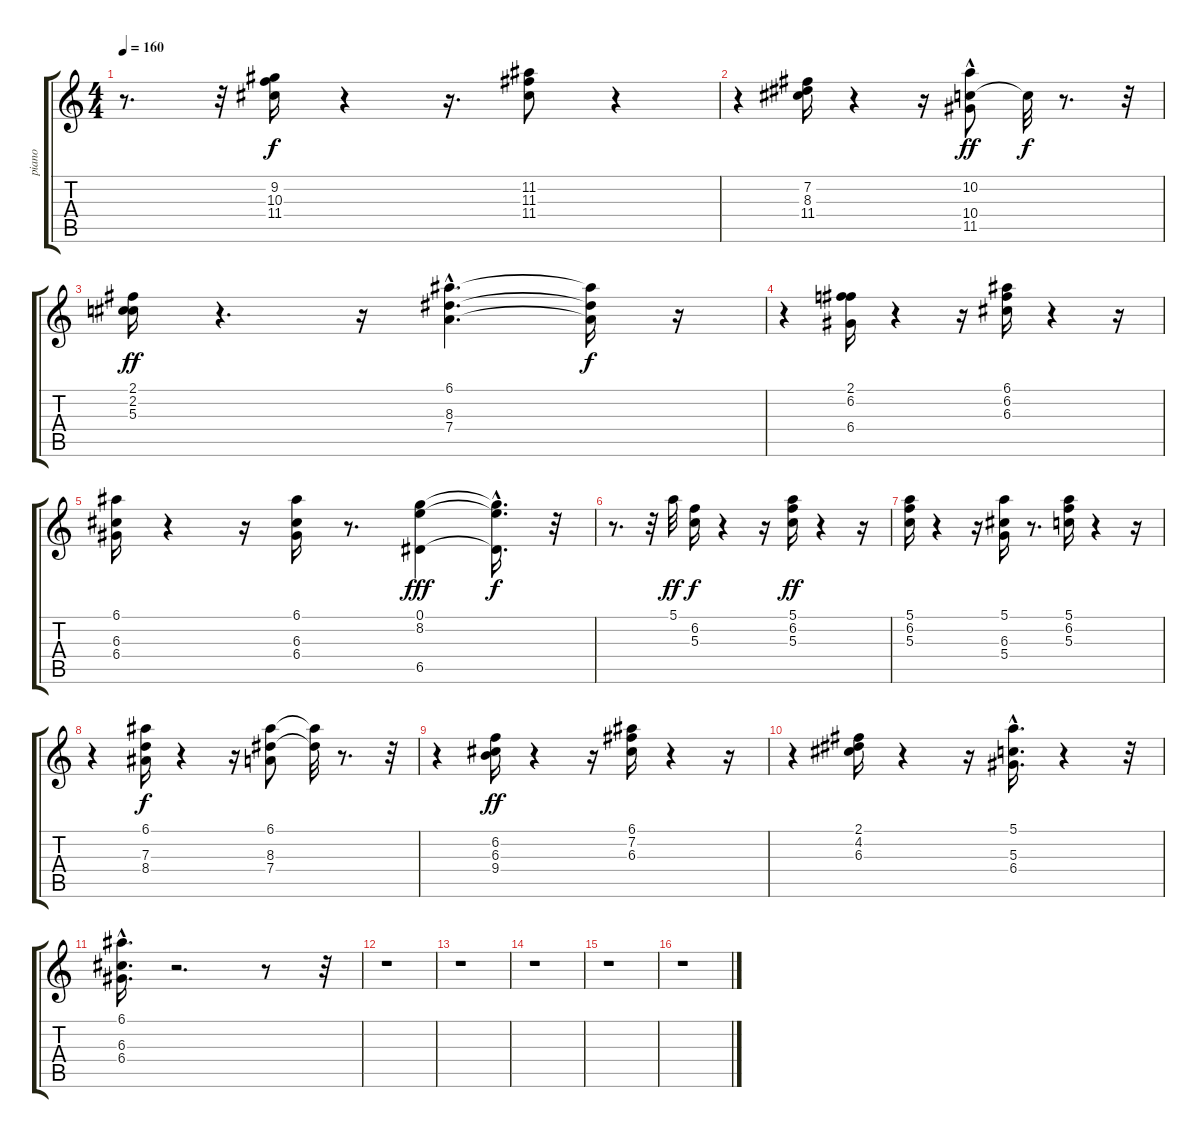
\track ("piano" "piano") {instrument acousticguitarnylon}
\staff {score tabs}
\tuning (E4 B3 G3 D3 A2 E2) {hide}
\ts (4 4)
\tempo 160
\clef g2
\ks c
r.8{d dy f} r.32 (9.2 10.3 11.4).16 r.4 r.16{d} (11.2 11.3 11.4).8 r.4 |
r.4 (7.2 8.3 11.4).16 r.4 r.16 (10.2 10.4 11.5{hac}).8{dy ff} 10.4{t}.32{dy f} r.8{d} r.32 |
(2.1 2.2 5.3).16{dy ff} r.4{d} r.16 (6.1{hac} 8.3{hac} 7.4{hac}).4{d} (6.1{t} 8.3{t} 7.4{t}).16{dy f} r.16 |
r.4 (2.1 6.2 6.4).16 r.4 r.16 (6.1 6.2 6.3).16 r.4 r.16 |
(6.1 6.3 6.4).16 r.4 r.16 (6.1 6.3 6.4).16 r.8{d} (0.1 8.2 6.5).4{dy fff} (0.1{hac t} 8.2{hac t} 6.5{hac t}).16{d dy f} r.32 |
r.8{d} r.32 5.1.32{dy ff} (6.2 5.3).16{dy f} r.4 r.16 (5.1 6.2 5.3).16{dy ff} r.4 r.16 |
(5.1 6.2 5.3).16 r.4 r.16 (5.1 6.3 5.4).16 r.8{d} (5.1 6.2 5.3).16 r.4 r.16 |
r.4 (6.1 7.3 8.4).16{dy f} r.4 r.16 (6.1 8.3 7.4).8 (6.1{t} 8.3{t}).32 r.8{d} r.32 |
r.4 (6.2 6.3 9.4).16{dy ff} r.4 r.16 (6.1 7.2 6.3).16 r.4 r.16 |
r.4 (2.1 4.2 6.3).16 r.4 r.16 (5.1{hac} 5.3{hac} 6.4{hac}).16{d} r.4 r.32 |
(6.1{hac} 6.3{hac} 6.4).16{d} r.2{d} r.8 r.32 |
r.1 |
r.1 |
r.1 |
r.1 |
r.1
